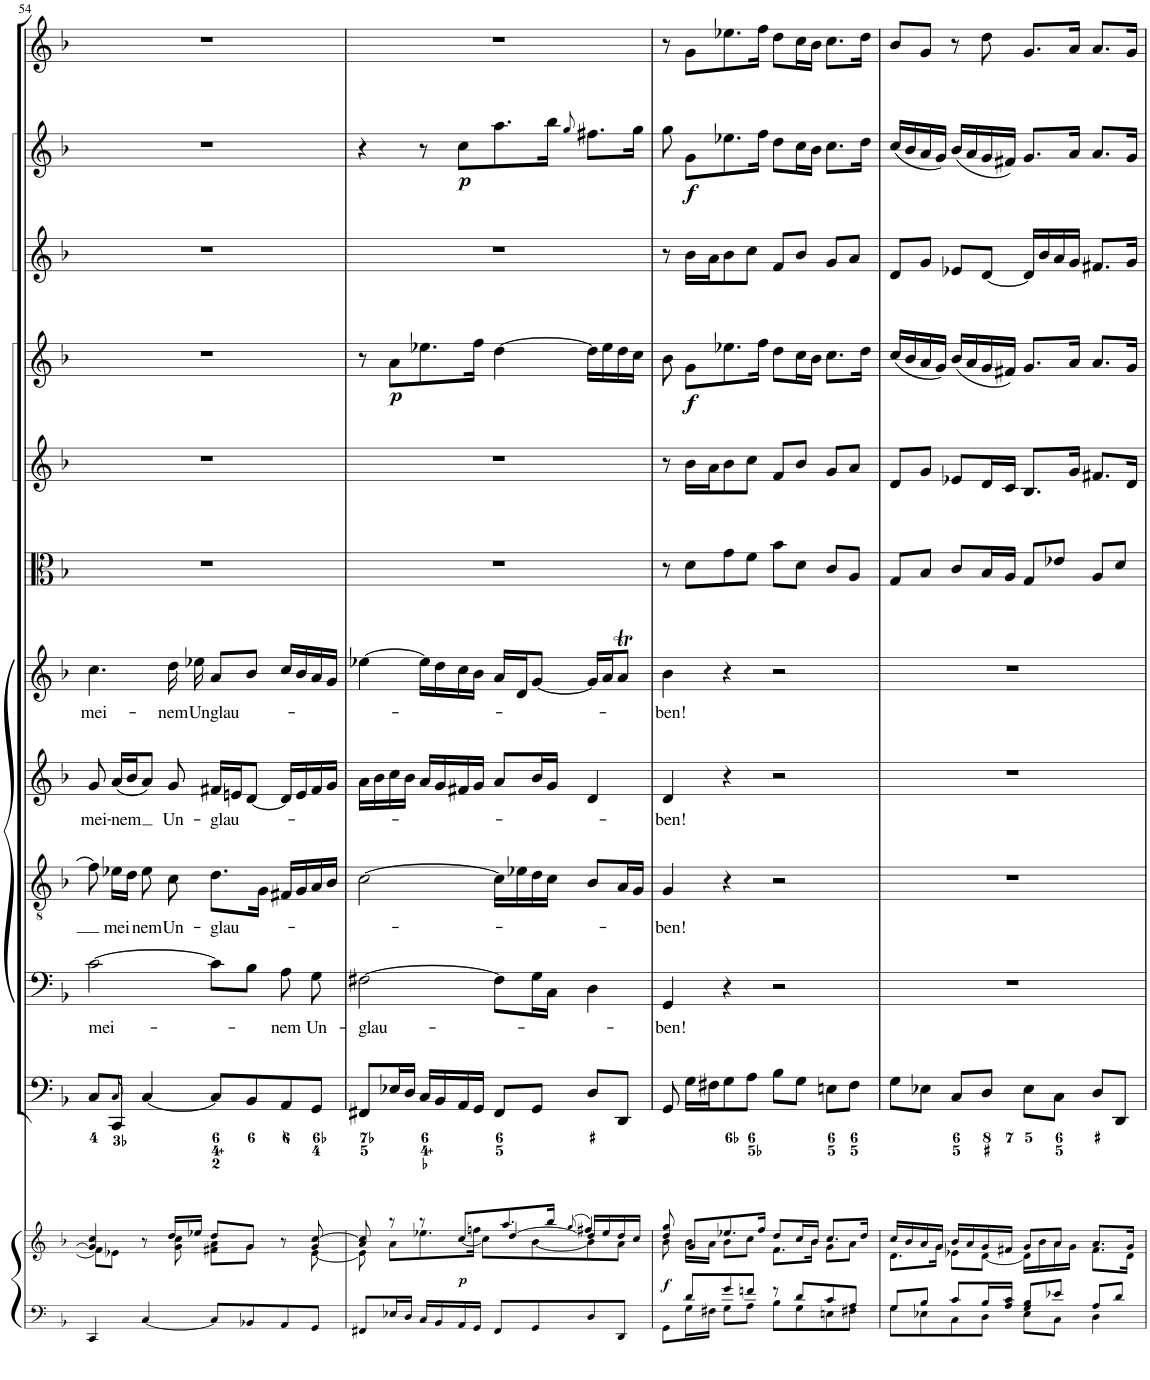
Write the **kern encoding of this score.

**kern	**kern	**dynam	**kern	**kern	**text	**kern	**text	**kern	**text	**kern	**text	**kern	**kern	**kern	**dynam	**kern	**kern	**dynam	**kern
*part12	*part12	*part12	*part11	*part10	*part10	*part9	*part9	*part8	*part8	*part7	*part7	*part6	*part5	*part4	*part4	*part3	*part2	*part2	*part1
*staff13	*staff12	*staff12/13	*staff11	*staff10	*staff10	*staff9	*staff9	*staff8	*staff8	*staff7	*staff7	*staff6	*staff5	*staff4	*staff4	*staff3	*staff2	*staff2	*staff1
*I"Piano reduction	*	*	*I"Continuo	*I"Basso	*	*I"Tenore	*	*I"Alto	*	*I"Soprano	*	*I"Viola	*I"Violino II	*I"Violino I	*	*I"Oboe II	*I"Oboe I	*	*I"Corno da caccia
*I'Pno	*	*	*	*	*	*	*	*	*	*	*	*I'Vla	*I'Vln	*I'Vln	*	*I'Ob	*I'Ob	*	*
!!LO:PB:g=z
*clefF4	*clefG2	*	*clefF4	*clefF4	*	*clefGv2	*	*clefG2	*	*clefG2	*	*clefC3	*clefG2	*clefG2	*	*clefG2	*clefG2	*	*clefG2
*	*	*	*	*	*	*	*	*	*	*	*	*	*	*	*	*	*	*	*Trd7c12
*k[b-]	*k[b-]	*	*k[b-]	*k[b-]	*	*k[b-]	*	*k[b-]	*	*k[b-]	*	*k[b-]	*k[b-]	*k[b-]	*	*k[b-]	*k[b-]	*	*k[b-]
*M4/4	*M4/4	*	*M4/4	*M4/4	*	*M4/4	*	*M4/4	*	*M4/4	*	*M4/4	*M4/4	*M4/4	*	*M4/4	*M4/4	*	*M4/4
*met(c)	*met(c)	*	*met(c)	*met(c)	*	*met(c)	*	*met(c)	*	*met(c)	*	*met(c)	*met(c)	*met(c)	*	*met(c)	*met(c)	*	*met(c)
=54	=54	=54	=54	=54	=54	=54	=54	=54	=54	=54	=54	=54	=54	=54	=54	=54	=54	=54	=54
*	*^	*	*^	*	*	*	*	*	*	*	*	*	*	*	*	*	*	*	*
!	!	!	!	!	!	!	!LO:LY:b	!	!	!	!LO:LY:b	!	!LO:LY:b	!	!	!	!	!	!	!	!
4CC/	4g/] 4cc/	8f#\L]	.	8C/L	8ryy	[2c\	mei-	8f\]	.	8g/	mei-	4.cc\	mei-	1r	1r	1r	.	1r	1r	.	1r
!	!	!	!	!	!	!	!	!	!LO:LY:b	!	!LO:LY:b	!	!	!	!	!	!	!	!	!	!
.	.	8e-X\J	.	8CC/J	8C!/	.	.	16e-X\LL	mei	(16a/LL	-nem	.	.	.	.	.	.	.	.	.	.
.	.	.	.	.	.	.	.	16d\JJ	.	16b-/J	.	.	.	.	.	.	.	.	.	.	.
!	!	!	!	!	!	!	!	!	!LO:LY:b	!	!	!	!	!	!	!	!	!	!	!	!
[<4C/	8r	8ryy	.	[<4C/	4ryy	.	.	8e-\	nem	8a/J)	.	.	.	.	.	.	.	.	.	.	.
!	!	!	!	!	!	!	!	!	!LO:LY:b	!	!LO:LY:b	!	!LO:LY:b	!	!	!	!	!	!	!	!
.	16dd/LL	8g\ 8cc\	.	.	.	.	.	8c\	Un-	8g/	Un-	16dd\	-nem	.	.	.	.	.	.	.	.
!	!	!	!	!	!	!	!	!	!	!	!	!	!LO:LY:b	!	!	!	!	!	!	!	!
.	16ee-X/JJ	.	.	.	.	.	.	.	.	.	.	16ee-X\	Un-	.	.	.	.	.	.	.	.
!	!	!	!	!	!	!	!	!	!LO:LY:b	!	!LO:LY:b	!	!LO:LY:b	!	!	!	!	!	!	!	!
8C/L]	8dd/L	8f#X\ 8a\L	.	8C/L]	2ryy	8c\L]	.	8.d\L	-glau-	16f#X/LL	-glau-	8a/L	-glau-	.	.	.	.	.	.	.	.
.	.	.	.	.	.	.	.	.	.	16en/J	.	.	.	.	.	.	.	.	.	.	.
8BB-X/	8g/J	8g\J	.	8BB-/	.	8B-\J	.	.	.	[8d/J	.	8b-/J	.	.	.	.	.	.	.	.	.
.	.	.	.	.	.	.	.	16G\Jk	.	.	.	.	.	.	.	.	.	.	.	.	.
!	!	!	!	!	!	!	!LO:LY:b	!	!	!	!	!	!	!	!	!	!	!	!	!	!
8AA/	8r	8ryy	.	8AA/	.	8A\	-nem	16F#X/LL	.	16d/LL]	.	16cc/LL	.	.	.	.	.	.	.	.	.
.	.	.	.	.	.	.	.	16G/	.	16e/	.	16b-/	.	.	.	.	.	.	.	.	.
!	!	!	!	!	!	!	!LO:LY:b	!	!	!	!	!	!	!	!	!	!	!	!	!	!
8GG/J	8g/ [8cc/	[8e-\	.	8GG/J	.	8G\	Un-	16A/	.	16f#/	.	16a/	.	.	.	.	.	.	.	.	.
.	.	.	.	.	.	.	.	16B-/JJ	.	16g/JJ	.	16g/JJ	.	.	.	.	.	.	.	.	.
*	*	*	*	*v	*v	*	*	*	*	*	*	*	*	*	*	*	*	*	*	*	*
=55	=55	=55	=55	=55	=55	=55	=55	=55	=55	=55	=55	=55	=55	=55	=55	=55	=55	=55	=55	=55
*	*	*^	*	*	*	*	*	*	*	*	*	*	*	*	*	*	*	*	*	*
!	!	!	!	!	!	!	!LO:LY:b	!	!	!	!	!	!	!	!	!	!	!	!	!	!
8FF#X/L	8a/ 8cc/]	8e-\]	2ryy	.	8FF#X/L	[2F#X\	-glau-	[2c\	.	16a\LL	.	[4ee-X\	.	1r	1r	8r	.	1r	4r	.	1r
.	.	.	.	.	.	.	.	.	.	16b-\	.	.	.	.	.	.	.	.	.	.	.
!	!	!	!	!	!	!	!	!	!	!	!	!	!	!	!	!	!LO:DY:b	!	!	!	!
16E-X/L	8r	8a\L	.	.	16E-X/L	.	.	.	.	16cc\	.	.	.	.	.	8a\L	p	.	.	.	.
16D/JJ	.	.	.	.	16D/JJ	.	.	.	.	16b-\JJ	.	.	.	.	.	.	.	.	.	.	.
16C/LL	8r	8.ee-X\	.	.	16C/LL	.	.	.	.	16a/LL	.	16ee-\LL]	.	.	.	8.ee-X\	.	.	8r	.	.
16BB-/	.	.	.	.	16BB-/	.	.	.	.	16g/	.	16dd\	.	.	.	.	.	.	.	.	.
!	!	!	!	!LO:DY:b	!	!	!	!	!	!	!	!	!	!	!	!	!	!	!	!LO:DY:b	!
16AA/	[<8cc/L	.	.	p	16AA/	.	.	.	.	16f#X/	.	16cc\	.	.	.	.	.	.	8cc\L	p	.
16GG/JJ	.	16ffn\Jk	.	.	16GG/JJ	.	.	.	.	16g/JJ	.	16b-\JJ	.	.	.	16ff\Jk	.	.	.	.	.
8FF#/L	8.aa/	8cc\L]	[4dd/	.	8FF#/L	8F#\L]	.	16c\LL]	.	8a/L	.	16a/LL	.	.	.	[4dd\	.	.	8.aa\	.	.
.	.	.	.	.	.	.	.	16e-X\	.	.	.	16d/J	.	.	.	.	.	.	.	.	.
8GG/	.	[8b-\	.	.	8GG/J	16G\L	.	16d\	.	16b-/L	.	[8g/J	.	.	.	.	.	.	.	.	.
.	16bb-/Jk	.	.	.	.	16C\JJ	.	16c\JJ	.	16g/JJ	.	.	.	.	.	.	.	.	16bb-\Jk	.	.
.	.	.	(>8qgg/	.	.	.	.	.	.	.	.	.	.	.	.	.	.	.	8qgg/	.	.
8D/	16dd/LL]	8b-\]	4ff#X/)	.	8D/L	4D\	.	8B-/L	.	4d/	.	16g/LL]	.	.	.	16dd\LL]	.	.	8.ff#X\L	.	.
.	16ee-/	.	.	.	.	.	.	.	.	.	.	16a/J	.	.	.	16ee-\	.	.	.	.	.
8DD/J	16dd/	8a\J	.	.	8DD/J	.	.	16A/L	.	.	.	8at/J	.	.	.	16dd\	.	.	.	.	.
.	16cc/JJ	.	.	.	.	.	.	16G/JJ	.	.	.	.	.	.	.	16cc\JJ	.	.	16gg\Jk	.	.
*	*	*v	*v	*	*	*	*	*	*	*	*	*	*	*	*	*	*	*	*	*	*
=56	=56	=56	=56	=56	=56	=56	=56	=56	=56	=56	=56	=56	=56	=56	=56	=56	=56	=56	=56	=56
*^	*	*	*	*	*	*	*	*	*	*	*	*	*	*	*	*	*	*	*	*
!	!	!	!	!LO:DY:b	!	!	!LO:LY:b	!	!LO:LY:b	!	!LO:LY:b	!	!LO:LY:b	!	!	!	!	!	!	!	!
8ryy	8GG\L	8dd/ 8gg/	8b-\	f	8GG/	4GG/	-ben!	4G/	-ben!	4d/	-ben!	4b-\	-ben!	8r	8r	8b-\	.	8r	8gg\	.	8r
!	!	!	!	!	!	!	!	!	!	!	!	!	!	!	!	!	!LO:DY:b	!	!	!LO:DY:b	!
8d/L	16G\L	8g/L	16b-\LL	.	16G\LL	.	.	.	.	.	.	.	.	8d\L	16b-\LL	8g\L	f	16b-\LL	8g\L	f	8g\L
.	16F#X\JJ	.	16a\JJ	.	16F#X\J	.	.	.	.	.	.	.	.	.	16a\J	.	.	16a\J	.	.	.
8g/	8G\L	8.ee-X/	8b-\L	.	8G\	4r	.	4r	.	4r	.	4r	.	8g\	8b-\	8.ee-X\	.	8b-\	8.ee-X\	.	8.ee-X\
8fn/J	8A\J	.	8cc\J	.	8A\J	.	.	.	.	.	.	.	.	8f\J	8cc\J	.	.	8cc\J	.	.	.
.	.	16ff/Jk	.	.	.	.	.	.	.	.	.	.	.	.	.	16ff\Jk	.	.	16ff\Jk	.	16ff\Jk
8r	8B-\L	8dd/L	8.f\L	.	8B-\L	2r	.	2r	.	2r	.	2r	.	8b-\L	8f/L	8dd\L	.	8f/L	8dd\L	.	8dd\L
8d/L	8G\	16cc/L	.	.	8G\J	.	.	.	.	.	.	.	.	8d\J	8b-/J	16cc\L	.	8b-/J	16cc\L	.	16cc\L
.	.	16b-/JJ	16b-\Jk	.	.	.	.	.	.	.	.	.	.	.	.	16b-\JJ	.	.	16b-\JJ	.	16b-\JJ
8c/	8En\	8.cc/L	8g\L	.	8En\L	.	.	.	.	.	.	.	.	8c/L	8g/L	8.cc\L	.	8g/L	8.cc\L	.	8.cc\L
8A/J	8F#X\J	.	8a\J	.	8F#\J	.	.	.	.	.	.	.	.	8A/J	8a/J	.	.	8a/J	.	.	.
.	.	16dd/Jk	.	.	.	.	.	.	.	.	.	.	.	.	.	16dd\Jk	.	.	16dd\Jk	.	16dd\Jk
=57	=57	=57	=57	=57	=57	=57	=57	=57	=57	=57	=57	=57	=57	=57	=57	=57	=57	=57	=57	=57	=57
8G/L	8G\L	16cc/LL	8.d\L	.	8G\L	1r	.	1r	.	1r	.	1r	.	8G/L	8d/L	(16cc/LL	.	8d/L	(16cc/LL	.	8b-/L
.	.	16b-/	.	.	.	.	.	.	.	.	.	.	.	.	.	16b-/	.	.	16b-/	.	.
8B-/J	8E-X\	16a/	.	.	8E-X\J	.	.	.	.	.	.	.	.	8B-/J	8g/J	16a/	.	8g/J	16a/	.	8g/J
.	.	16g/JJ	16g\Jk	.	.	.	.	.	.	.	.	.	.	.	.	16g/JJ)	.	.	16g/JJ)	.	.
8c/L	8C\	16b-/LL	8e-X\L	.	8C/L	.	.	.	.	.	.	.	.	8c/L	8e-X/L	(16b-/LL	.	8e-X/L	(16b-/LL	.	8r
.	.	16a/	.	.	.	.	.	.	.	.	.	.	.	.	.	16a/	.	.	16a/	.	.
16B-/L	8D\J	16g/	[8d\J	.	8D/J	.	.	.	.	.	.	.	.	16B-/L	16d/L	16g/	.	[8d/J	16g/	.	8dd\
16A/ 16c/JJ	.	16f#X/JJ	.	.	.	.	.	.	.	.	.	.	.	16A/JJ	16c/JJ	16f#X/JJ)	.	.	16f#X/JJ)	.	.
8G/ 8B-/L	8E-\L	8g/L	16d\LL]	.	8E-\L	.	.	.	.	.	.	.	.	8G/L	8.B-/L	8.g/L	.	16d/LL]	8.g/L	.	8.g/L
.	.	.	16b-\	.	.	.	.	.	.	.	.	.	.	.	.	.	.	16b-/	.	.	.
8e-X/J	8C\J	8a/J	16a\	.	8C\J	.	.	.	.	.	.	.	.	8e-X/J	.	.	.	16a/	.	.	.
.	.	.	16g\JJ	.	.	.	.	.	.	.	.	.	.	.	16g/Jk	16a/Jk	.	16g/JJ	16a/Jk	.	16a/Jk
8A/L	4D\	8.a/L	8.f#\L	.	8D/L	.	.	.	.	.	.	.	.	8A/L	8.f#X/L	8.a/L	.	8.f#X/L	8.a/L	.	8.a/L
8d/J	.	.	.	.	8DD/J	.	.	.	.	.	.	.	.	8d/J	.	.	.	.	.	.	.
.	.	16g/Jk	16d\Jk	.	.	.	.	.	.	.	.	.	.	.	16d/Jk	16g/Jk	.	16g/Jk	16g/Jk	.	16g/Jk
*v	*v	*	*	*	*	*	*	*	*	*	*	*	*	*	*	*	*	*	*	*	*
*	*v	*v	*	*	*	*	*	*	*	*	*	*	*	*	*	*	*	*	*	*
=	=	=	=	=	=	=	=	=	=	=	=	=	=	=	=	=	=	=	=
*-	*-	*-	*-	*-	*-	*-	*-	*-	*-	*-	*-	*-	*-	*-	*-	*-	*-	*-	*-
